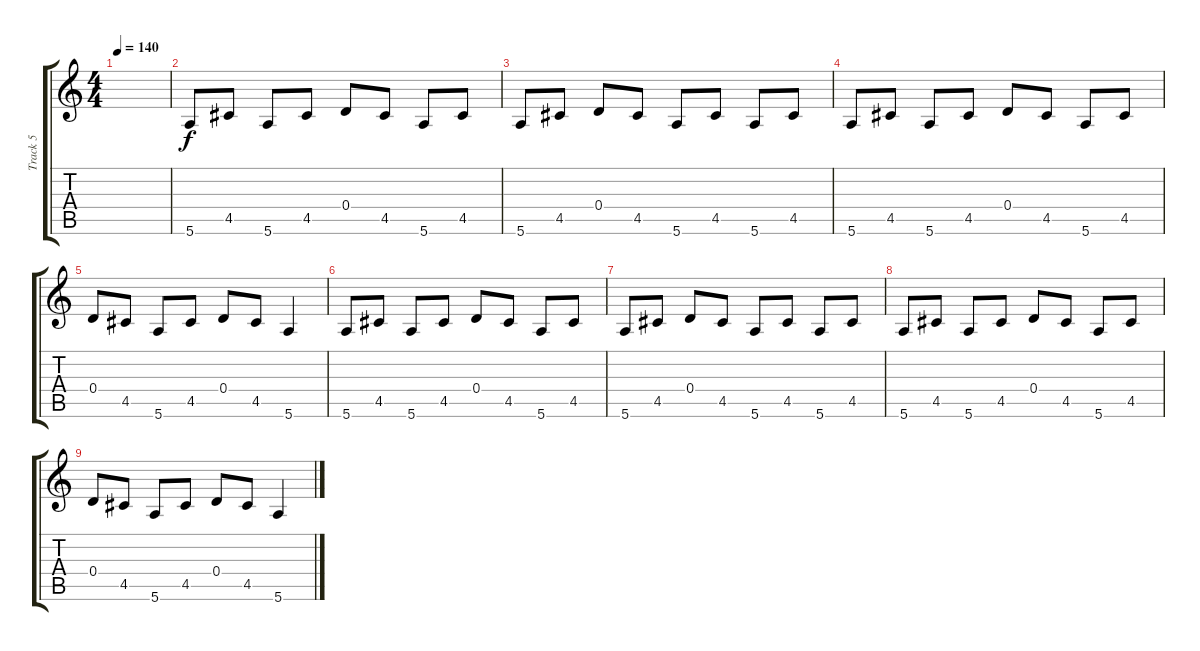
\track ("Track 5" "Track 5") {instrument distortionguitar}
\staff {score tabs}
\tuning (E4 B3 G3 D3 A2 E2) {hide}
\ts (4 4)
\tempo 140
\clef g2
\ks c
|
5.6.8 4.5.8 5.6.8 4.5.8 0.4.8 4.5.8 5.6.8 4.5.8 |
5.6.8 4.5.8 0.4.8 4.5.8 5.6.8 4.5.8 5.6.8 4.5.8 |
5.6.8 4.5.8 5.6.8 4.5.8 0.4.8 4.5.8 5.6.8 4.5.8 |
0.4.8 4.5.8 5.6.8 4.5.8 0.4.8 4.5.8 5.6.4 |
5.6.8 4.5.8 5.6.8 4.5.8 0.4.8 4.5.8 5.6.8 4.5.8 |
5.6.8 4.5.8 0.4.8 4.5.8 5.6.8 4.5.8 5.6.8 4.5.8 |
5.6.8 4.5.8 5.6.8 4.5.8 0.4.8 4.5.8 5.6.8 4.5.8 |
0.4.8 4.5.8 5.6.8 4.5.8 0.4.8 4.5.8 5.6.4
